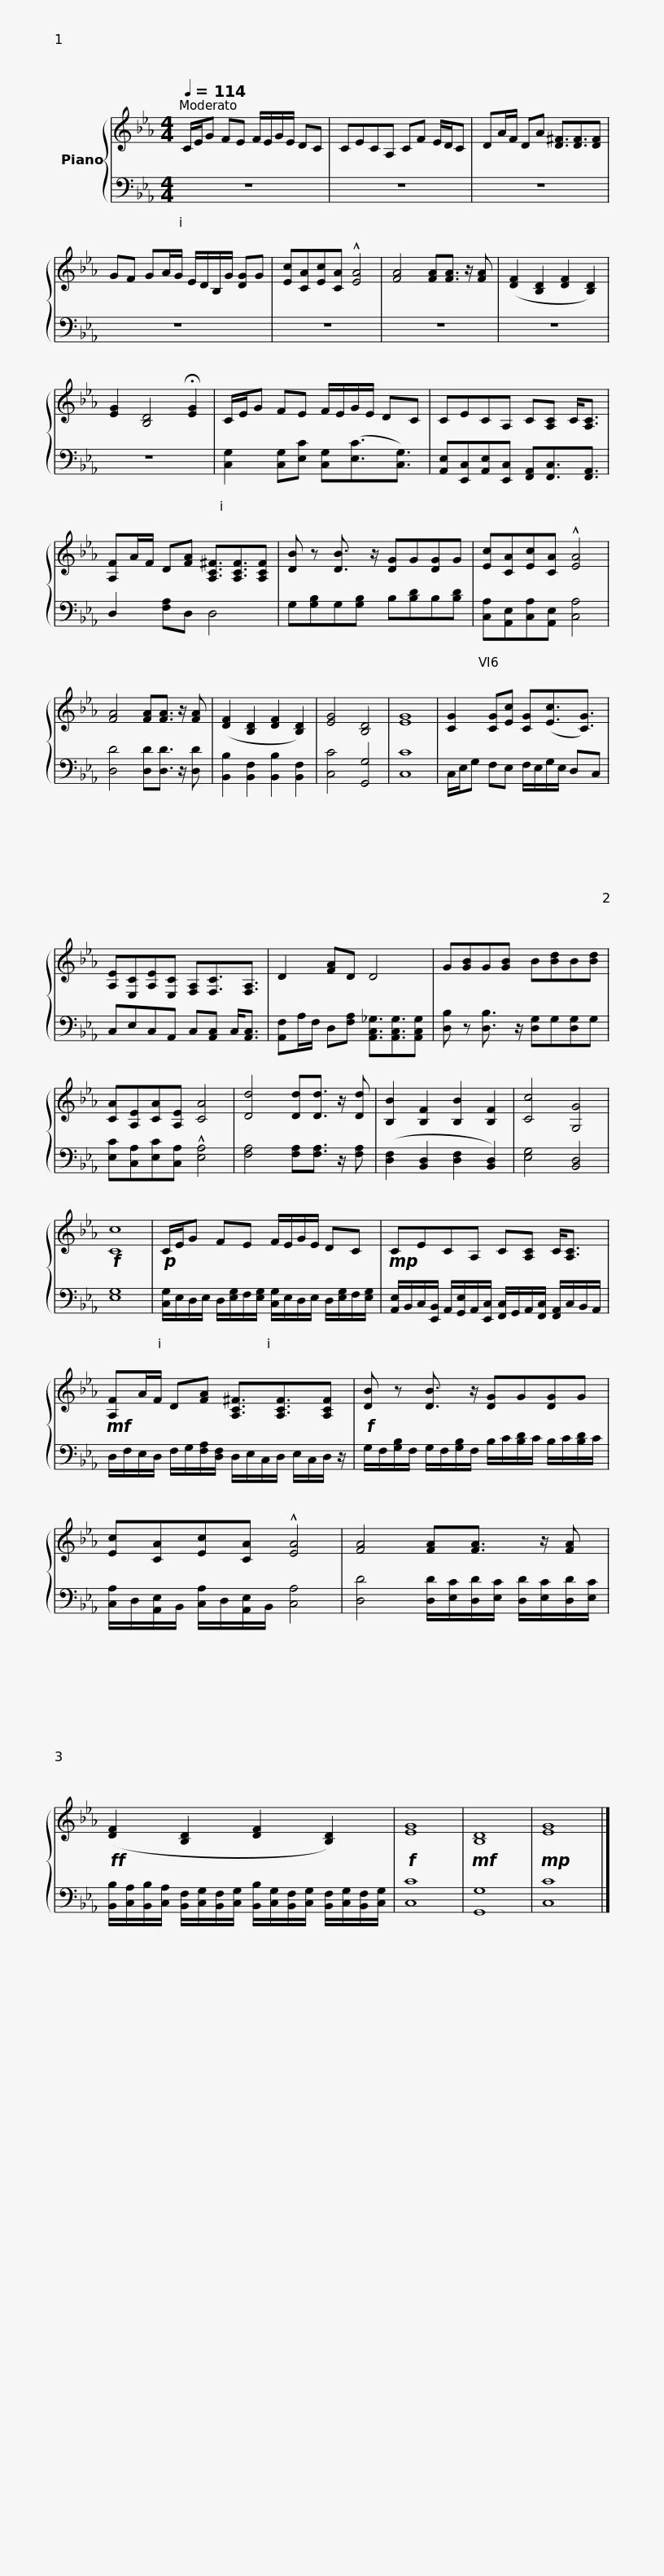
X:1
%%score { 1 | 2 }
L:1/8
Q:1/4=114
M:4/4
I:linebreak $
K:Eb
V:1 treble
V:2 bass
V:1
 C/E/G FE F/E/G/E/ DC | CECA, CF E/D/C | DA/F/ DA [D^F]3/2[DF]3/2[DF] | GF GA/G/ E/D/B,/G/ [DG]G |$ [Ec][CA][Ec][CA] !^![EA]4 | %5
 [FA]4 [FA][FA]3/2 z/ [FA] | ([DF]2 [B,D]2 [DF]2 [B,D]2) | [EG]2 [B,D]4 !fermata![EG]2 | C/E/G FE F/E/G/E/ DC | CECA, C[A,C] C<[A,C] |$ %10
 [A,F]A/F/ D[FA] [A,C^F]3/2[A,CF]3/2[A,CF] | [DB] z [DB]3/2 z/ [DG]G[DG]G | [Ec][CA][Ec][CA] !^![EA]4 | [FA]4 [FA][FA]3/2 z/ [FA] | ([DF]2 [B,D]2 [DF]2 [B,D]2) | %15
 [EG]4 [B,D]4 | [EG]8 |$ [CG]2 [CG][Ec] [CG]([Ec]3/2[CG]3/2) | [A,E][E,C][A,E][E,C] [F,A,][F,C]3/2[F,A,]3/2 | D2 [FA]D D4 | %20
 G[GB]G[GB] B[Bd]B[Bd] |$ [CA][A,E][CA][A,E] [CA]4 | [Dd]4 [Dd][Dd]3/2 z/ [Dd] | [B,B]2 [B,F]2 [B,B]2 [B,F]2 | [Cc]4 [G,G]4 | %25
!f! [Cc]8 |!p! C/E/G FE F/E/G/E/ DC |$!mp! CECA, C[A,C] C<[A,C] |!mf! [A,F]A/F/ D[FA] [A,C^F]3/2[A,CF]3/2[A,CF] |$!f! [DB] z [DB]3/2 z/ [DG]G[DG]G | %30
 [Ec][CA][Ec][CA] !^![EA]4 | [FA]4 [FA][FA]3/2 z/ [FA] |$!ff! ([DF]2 [B,D]2 [DF]2 [B,D]2) |!f! [EG]8 |!mf! [B,D]8 | %35
!mp! [EG]8 |] %36
V:2
 z8 | z8 | z8 | z8 |$ z8 | %5
 z8 | z8 | z8 | [C,G,]2 [C,G,][E,C] [C,G,]([E,C]3/2[C,G,]3/2) | [A,,E,][E,,C,][A,,E,][E,,C,] [F,,A,,][F,,C,]3/2[F,,A,,]3/2 |$ %10
 D,2 [F,A,]D, D,4 | G,[G,B,]G,[G,B,] B,[B,D]B,[B,D] | [C,A,][A,,E,][C,A,][A,,E,] [C,A,]4 | [D,D]4 [D,D][D,D]3/2 z/ [D,D] | [B,,B,]2 [B,,F,]2 [B,,B,]2 [B,,F,]2 | %15
 [C,C]4 [G,,G,]4 | [C,C]8 |$ C,/E,/G, F,E, F,/E,/G,/E,/ D,C, | C,E,C,A,, C,[A,,C,] C,<[A,,C,] | [A,,F,]A,/F,/ D,[F,A,] [A,,C,_G,]3/2[A,,C,G,]3/2[A,,C,G,] | %20
 [D,B,] z [D,B,]3/2 z/ [D,G,]G,[D,G,]G, |$ [E,C][C,A,][E,C][C,A,] !^![E,A,]4 | [F,A,]4 [F,A,][F,A,]3/2 z/ [F,A,] | ([D,F,]2 [B,,D,]2 [D,F,]2 [B,,D,]2) | [E,G,]4 [B,,D,]4 | %25
 [E,G,]8 | [C,G,]/E,/D,/E,/ D,/[E,G,]/F,/[E,G,]/ [C,G,]/E,/D,/E,/ D,/[E,G,]/F,/[E,G,]/ |$ [A,,E,]/B,,/C,/[E,,B,,]/ A,,/[G,,E,]/A,,/[E,,C,]/ [F,,C,]/G,,/A,,/[F,,C,]/ [F,,A,,]/C,/B,,/A,,/ | D,/F,/E,/D,/ F,/G,/[F,A,]/[D,F,]/ D,/E,/C,/D,/ E,/C,/D,/ z/ |$ G,/F,/[G,B,]/F,/ G,/F,/[G,B,]/F,/ B,/C/[B,D]/C/ B,/C/[B,D]/C/ | %30
 [C,A,]/D,/[A,,E,]/B,,/ [C,A,]/D,/[A,,E,]/B,,/ [C,A,]4 | [D,D]4 [D,D]/[E,C]/[D,D]/[E,C]/ [D,D]/[E,C]/[D,D]/[E,C]/ |$ [B,,B,]/[C,A,]/[B,,B,]/[C,A,]/ [B,,F,]/[C,G,]/[B,,F,]/[C,G,]/ [B,,B,]/[C,G,]/[B,,F,]/[C,G,]/ [B,,F,]/[C,G,]/[B,,F,]/[C,G,]/ | [C,C]8 | [G,,G,]8 | %35
 [C,C]8 |] %36
